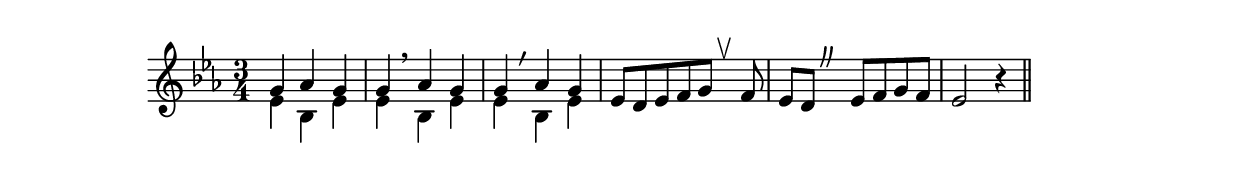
%% DO NOT EDIT this file manually; it is automatically
%% generated from LSR http://lsr.dsi.unimi.it
%% Make any changes in LSR itself, or in Documentation/snippets/new/ ,
%% and then run scripts/auxiliar/makelsr.py
%%
%% This file is in the public domain.
\version "2.12.2"

\header {
  lsrtags = "expressive-marks"

  texidoc = "
Breathing signs are available in different tastes: commas (default),
ticks, vees and @qq{railroad tracks} (caesura).

"
  doctitle = "Breathing signs"
} % begin verbatim

\new Staff \relative c'' {
  \key es \major
  \time 3/4
  % this bar contains no \breathe
  << { g4 as g } \\ { es4 bes es } >> |
  % Modern notation:
  % by default, \breathe uses the rcomma, just as if saying:
  % \override BreathingSign #'text = #(make-musicglyph-markup "scripts.rcomma")
  << { g4 as g } \\ { es4 \breathe bes es } >> |

  % rvarcomma and lvarcomma are variations of the default rcomma and lcomma
  % N.B.: must use Staff context here, since we start a Voice below
  \override Staff.BreathingSign #'text = \markup { \musicglyph #"scripts.rvarcomma" }
  << { g4 as g } \\ { es4 \breathe bes es } >> |

  % vee
  \override BreathingSign #'text = \markup { \musicglyph #"scripts.upbow" }
  es8[ d es f g] \breathe f |

  % caesura
  \override BreathingSign #'text = \markup { \musicglyph #"scripts.caesura.curved" }
  es8[ d] \breathe es[ f g f] |
  es2 r4 \bar "||"
}
